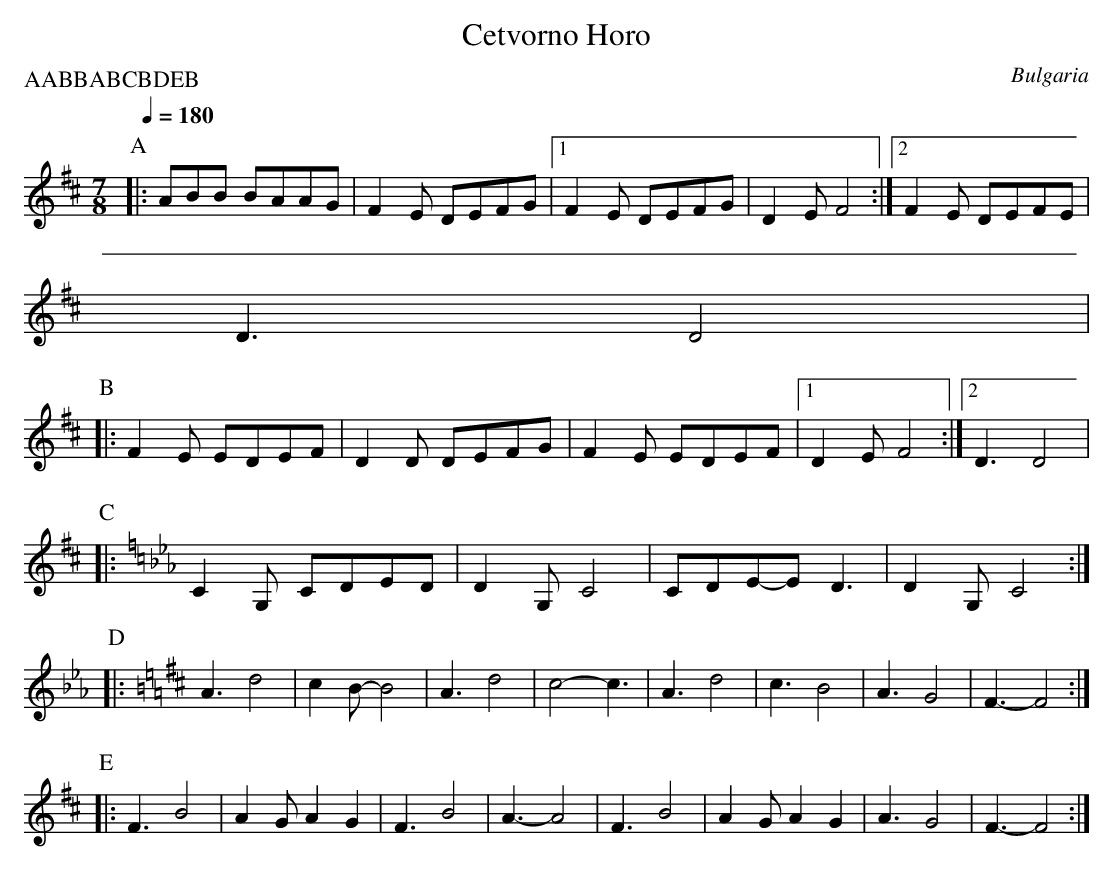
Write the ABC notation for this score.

X:1
T:Cetvorno Horo
O:Bulgaria
L:1/8
M:7/8
Q:1/4=180
P:AABBABCBDEB
K:D
P: A
|: ABB BAAG| F2E DEFG|[1 F2E DEFG| D2E F4:|[2 F2E DEFE|
 D3 D4|
P:B
|: F2E EDEF| D2D DEFG| F2E EDEF|[1 D2E F4:|[2 D3 D4|
P:C
K:Cm
|: C2G, CDED| D2G,C4|CDE-ED3| D2G, C4:|
P:D
K:D
|:A3 d4| c2B-B4| A3 d4 |c4-c3| A3 d4| c3B4|A3G4 | F3-F4:|
P:E
|:F3 B4| A2G A2G2| F3 B4| A3-A4| F3 B4| A2G A2G2| A3 G4| F3-F4:|
